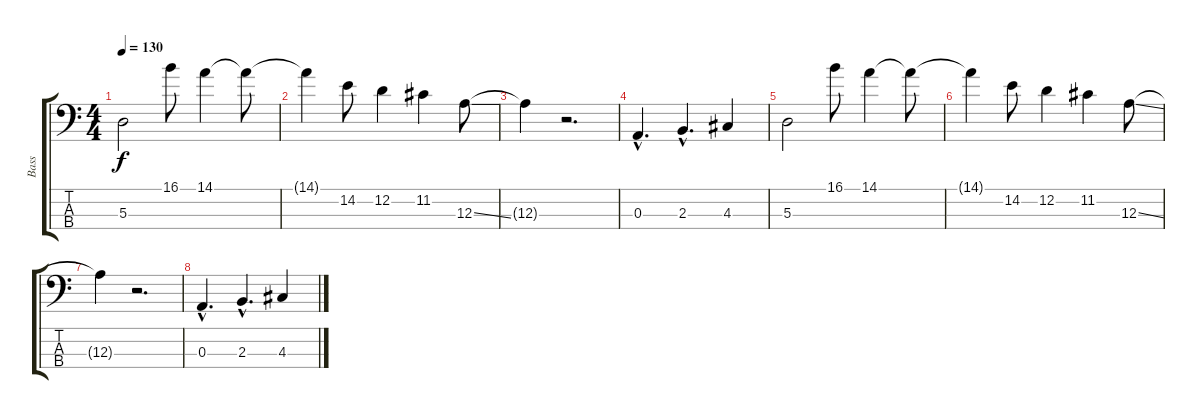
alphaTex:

\track ("Bass" "Bass") {instrument electricbassfinger}
\staff {score tabs}
\tuning (G2 D2 A1 D1) {hide}
\ts (4 4)
\tempo 130
\clef f4
\ks c
5.3.2{dy f} 16.1.8 14.1.4 14.1{t}.8 |
14.1{t}.4 14.2.8 12.2.4 11.2.4 12.3{ss}.8 |
12.3{t}.4 r.2{d} |
0.3{hac}.4{d} 2.3{hac}.4{d} 4.3.4 |
5.3.2 16.1.8 14.1.4 14.1{t}.8 |
14.1{t}.4 14.2.8 12.2.4 11.2.4 12.3{ss}.8 |
12.3{t}.4 r.2{d} |
0.3{hac}.4{d} 2.3{hac}.4{d} 4.3.4
